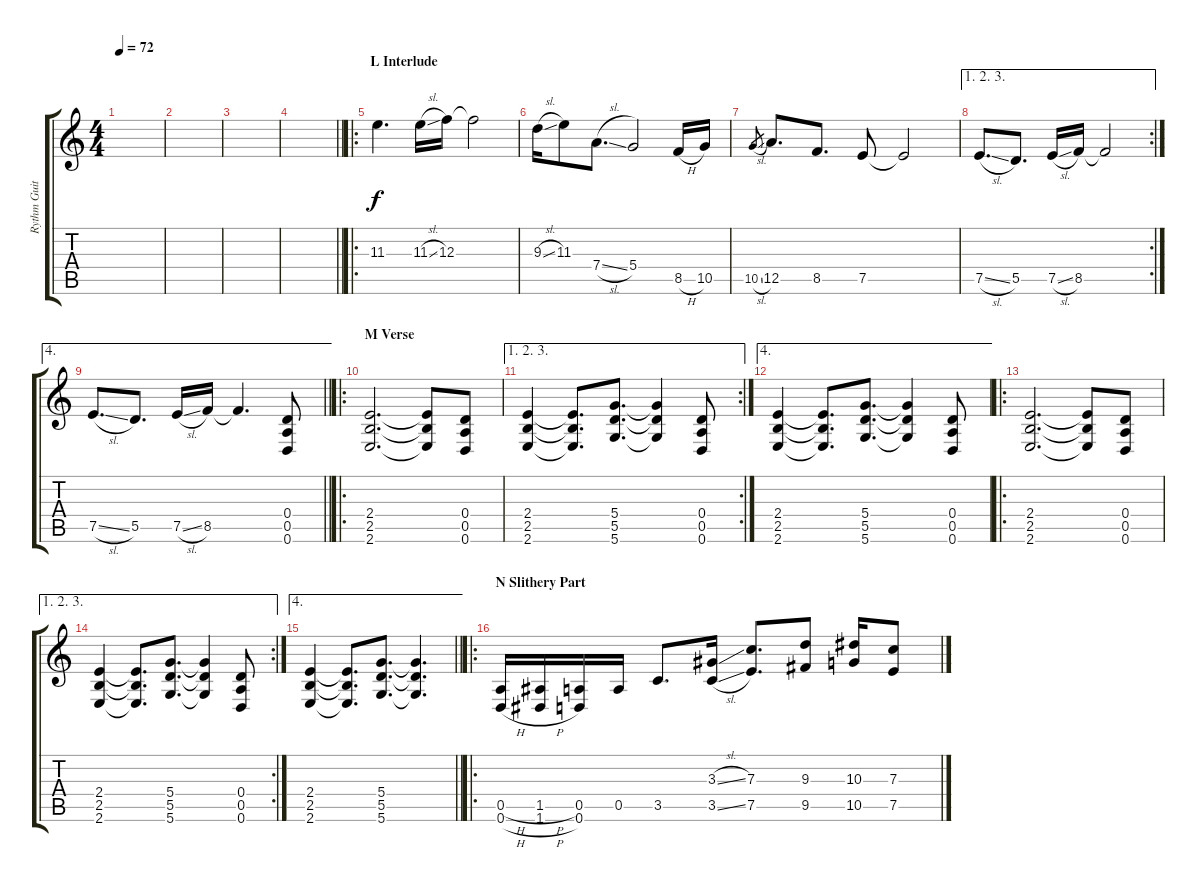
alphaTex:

\track ("Rythm Guitar" "Rythm Guit") {instrument overdrivenguitar}
\staff {score tabs}
\tuning (E4 A3 F3 D3 A2 D2) {hide}
\ts (4 4)
\tempo 72
\clef g2
\ks c
|
|
|
\barLineRight lightlight
|
\ro
\section ("" "L Interlude")
11.3.4{d volume 13 instrument distortionguitar} 11.3{sl}.16 12.3.16 12.3{t}.2 |
9.3{sl}.16 11.3.8 7.4{sl}.8{d} 5.4.2 8.5{h}.16 10.5.16 |
10.5{sl}.8{gr} 12.5.8{d} 8.5.8{d} 7.5.8 7.5{t}.2 |
\ae (1 2 3)
\rc 2
7.5{sl}.8{d} 5.5.8{d} 7.5{sl}.16 8.5.16 8.5{t}.2 |
\ae 4
\barLineRight lightlight
7.5{sl}.8{d} 5.5.8{d} 7.5{sl}.16 8.5.16 8.5{t}.4{d} (0.4 0.5 0.6).8{instrument overdrivenguitar} |
\ro
\section ("" "M Verse")
(2.4 2.5 2.6).2{d} (2.4{t} 2.5{t} 2.6{t}).8 (0.4 0.5 0.6).8 |
\ae (1 2 3)
\rc 2
(2.4 2.5 2.6).4 (2.4{t} 2.5{t} 2.6{t}).8{d} (5.4 5.5 5.6).8{d} (5.4{t} 5.5{t} 5.6{t}).4 (0.4 0.5 0.6).8 |
\ae 4
(2.4 2.5 2.6).4 (2.4{t} 2.5{t} 2.6{t}).8{d} (5.4 5.5 5.6).8{d} (5.4{t} 5.5{t} 5.6{t}).4 (0.4 0.5 0.6).8 |
\ro
(2.4 2.5 2.6).2{d} (2.4{t} 2.5{t} 2.6{t}).8 (0.4 0.5 0.6).8 |
\ae (1 2 3)
\rc 2
(2.4 2.5 2.6).4 (2.4{t} 2.5{t} 2.6{t}).8{d} (5.4 5.5 5.6).8{d} (5.4{t} 5.5{t} 5.6{t}).4 (0.4 0.5 0.6).8 |
\ae 4
\barLineRight lightlight
(2.4 2.5 2.6).4 (2.4{t} 2.5{t} 2.6{t}).8{d} (5.4 5.5 5.6).8{d} (5.4{t} 5.5{t} 5.6{t}).4{d} |
\ro
\section ("" "N Slithery Part")
(0.5{h} 0.6{h}).16 (1.5{h} 1.6{h}).16 (0.5 0.6).16 0.5.16 3.5.8{d} (3.3{sl} 3.5{sl}).16 (7.3 7.5).8{d} (9.3 9.5).8 (10.3 10.5).16 (7.3 7.5).8
